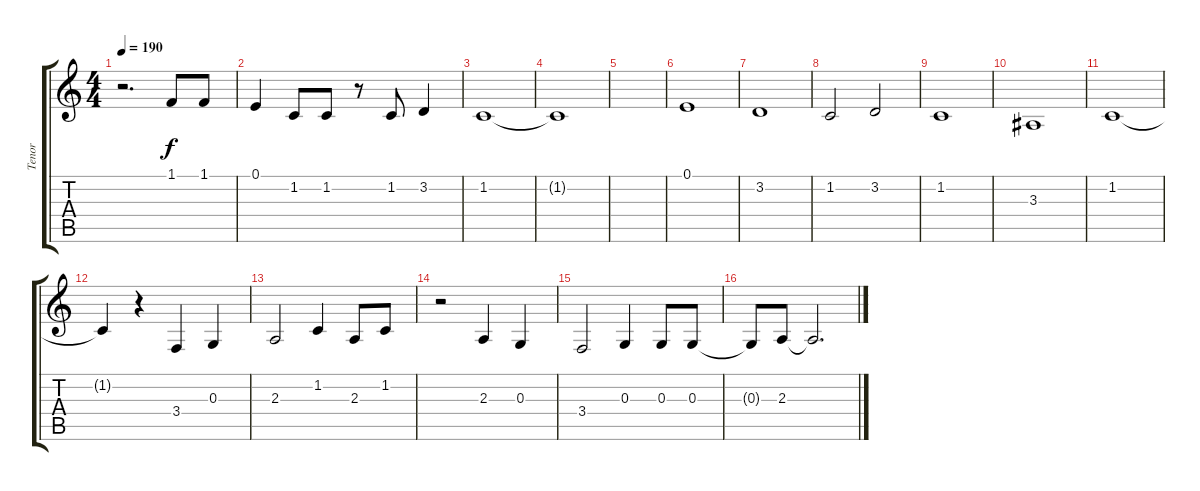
\track ("Tenor" "Tenor") {instrument voiceoohs}
\staff {score tabs}
\tuning (E4 B3 G3 D3 A2 E2) {hide}
\ts (4 4)
\tempo 190
\clef g2
\ks c
r.2{d dy f} 1.1.8 1.1.8 |
0.1.4 1.2.8 1.2.8 r.8 1.2.8 3.2.4 |
1.2.1 |
1.2{t}.1 |
|
0.1.1 |
3.2.1 |
1.2.2 3.2.2 |
1.2.1 |
3.3.1 |
1.2.1 |
1.2{t}.4 r.4 3.4.4 0.3.4 |
2.3.2 1.2.4 2.3.8 1.2.8 |
r.2 2.3.4 0.3.4 |
3.4.2 0.3.4 0.3.8 0.3.8 |
0.3{t}.8 2.3.8 2.3{t}.2{d}
